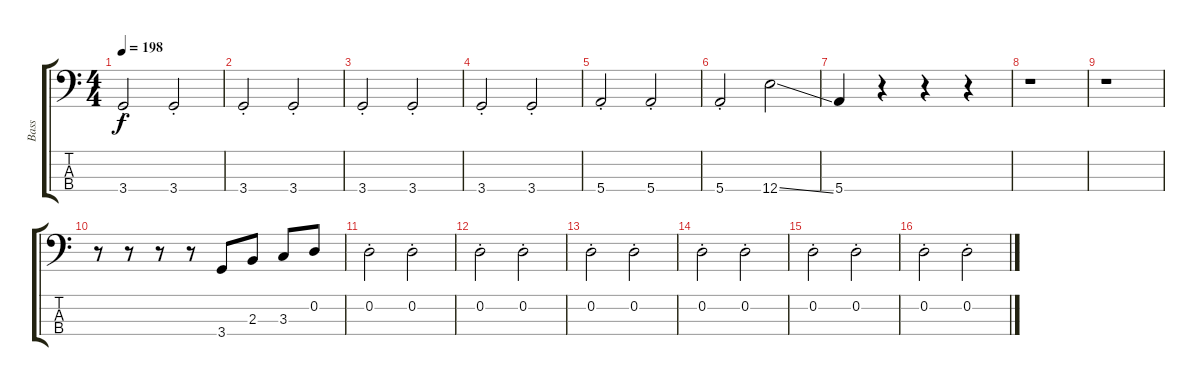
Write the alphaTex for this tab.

\track ("Bass" "Bass") {instrument electricbassfinger}
\staff {score tabs}
\tuning (G2 D2 A1 E1) {hide}
\ts (4 4)
\tempo 198
\clef f4
\ks c
3.4{st}.2{dy f} 3.4{st}.2 |
3.4{st}.2 3.4{st}.2 |
3.4{st}.2 3.4{st}.2 |
3.4{st}.2 3.4{st}.2 |
5.4{st}.2 5.4{st}.2 |
5.4{st}.2 12.4{ss}.2 |
5.4.4 r.4 r.4 r.4 |
r.1 |
r.1 |
r.8 r.8 r.8 r.8 3.4.8 2.3.8 3.3.8 0.2.8 |
0.2{st}.2 0.2{st}.2 |
0.2{st}.2 0.2{st}.2 |
0.2{st}.2 0.2{st}.2 |
0.2{st}.2 0.2{st}.2 |
0.2{st}.2 0.2{st}.2 |
0.2{st}.2 0.2{st}.2
